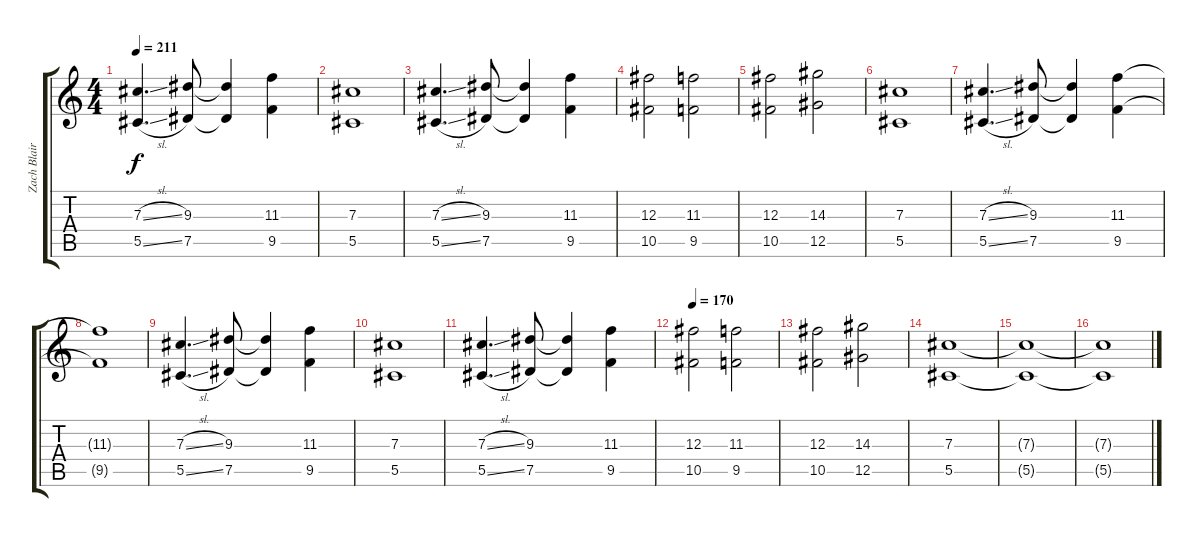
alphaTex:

\track ("Zach Blair - Guitar" "Zach Blair") {instrument distortionguitar}
\staff {score tabs}
\tuning (Eb4 Bb3 Gb3 Db3 Ab2 Eb2) {hide}
\ts (4 4)
\tempo 211
\clef g2
\ks c
(7.3{sl} 5.5{sl}).4{d dy f} (9.3 7.5).8 (9.3{t} 7.5{t}).4 (11.3 9.5).4 |
(7.3 5.5).1 |
(7.3{sl} 5.5{sl}).4{d} (9.3 7.5).8 (9.3{t} 7.5{t}).4 (11.3 9.5).4 |
(12.3 10.5).2 (11.3 9.5).2 |
(12.3 10.5).2 (14.3 12.5).2 |
(7.3 5.5).1{volume 12} |
(7.3{sl} 5.5{sl}).4{d} (9.3 7.5).8 (9.3{t} 7.5{t}).4 (11.3 9.5).4 |
(11.3{t} 9.5{t}).1 |
(7.3{sl} 5.5{sl}).4{d} (9.3 7.5).8 (9.3{t} 7.5{t}).4 (11.3 9.5).4 |
(7.3 5.5).1 |
(7.3{sl} 5.5{sl}).4{d} (9.3 7.5).8 (9.3{t} 7.5{t}).4 (11.3 9.5).4 |
\tempo 170
(12.3 10.5).2 (11.3 9.5).2 |
(12.3 10.5).2 (14.3 12.5).2 |
(7.3 5.5).1 |
(7.3{t} 5.5{t}).1 |
(7.3{t} 5.5{t}).1
